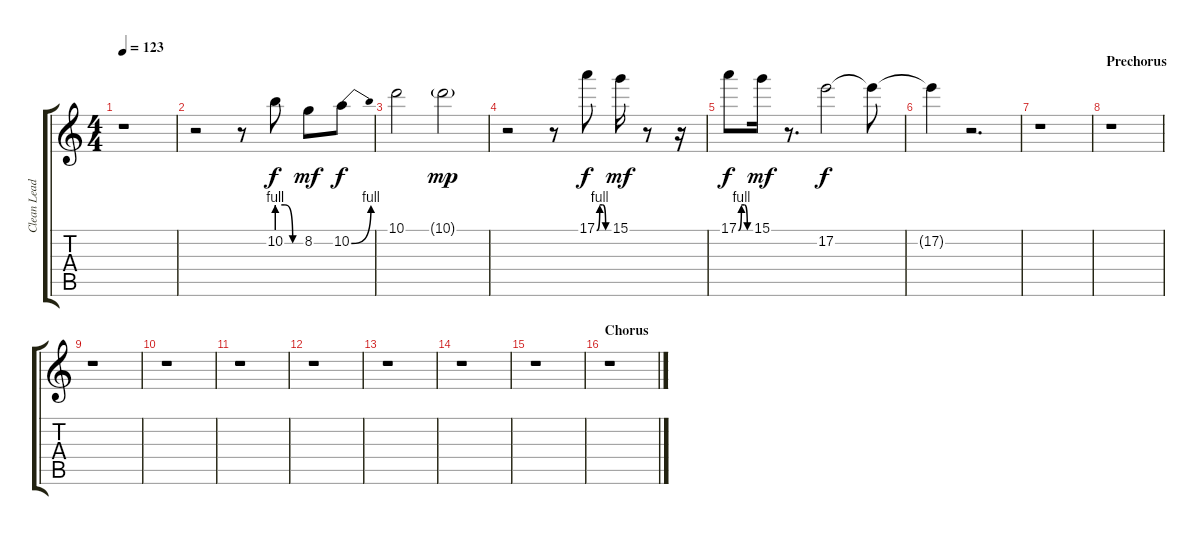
\track ("Clean Lead" "Clean Lead") {instrument electricguitarjazz}
\staff {score tabs}
\tuning (E4 B3 G3 D3 A2 E2) {hide}
\ts (4 4)
\tempo 123
\clef g2
\ks c
r.1{dy f} |
r.2 r.8 10.2{be (custom 0 4 20 4 40 0 60 0)}.8 8.2.8{dy mf} 10.2{be (bend 0 0 60 4)}.8{dy f} |
10.1.2 10.1{g}.2{dy mp} |
r.2 r.8 17.1{be (custom 0 0 15 4 30 4 45 0 60 0)}.8{dy f} 15.1.16{dy mf} r.8 r.16 |
17.1{be (custom 0 0 15 4 30 4 45 0 60 0)}.8{dy f} 15.1.16{dy mf} r.8{d} 17.2.2{dy f} 17.2{t}.8 |
17.2{t}.4 r.2{d} |
r.1 |
\section ("" "Prechorus")
r.1 |
r.1 |
r.1 |
r.1 |
r.1 |
r.1 |
r.1 |
r.1 |
\section ("" "Chorus")
r.1
